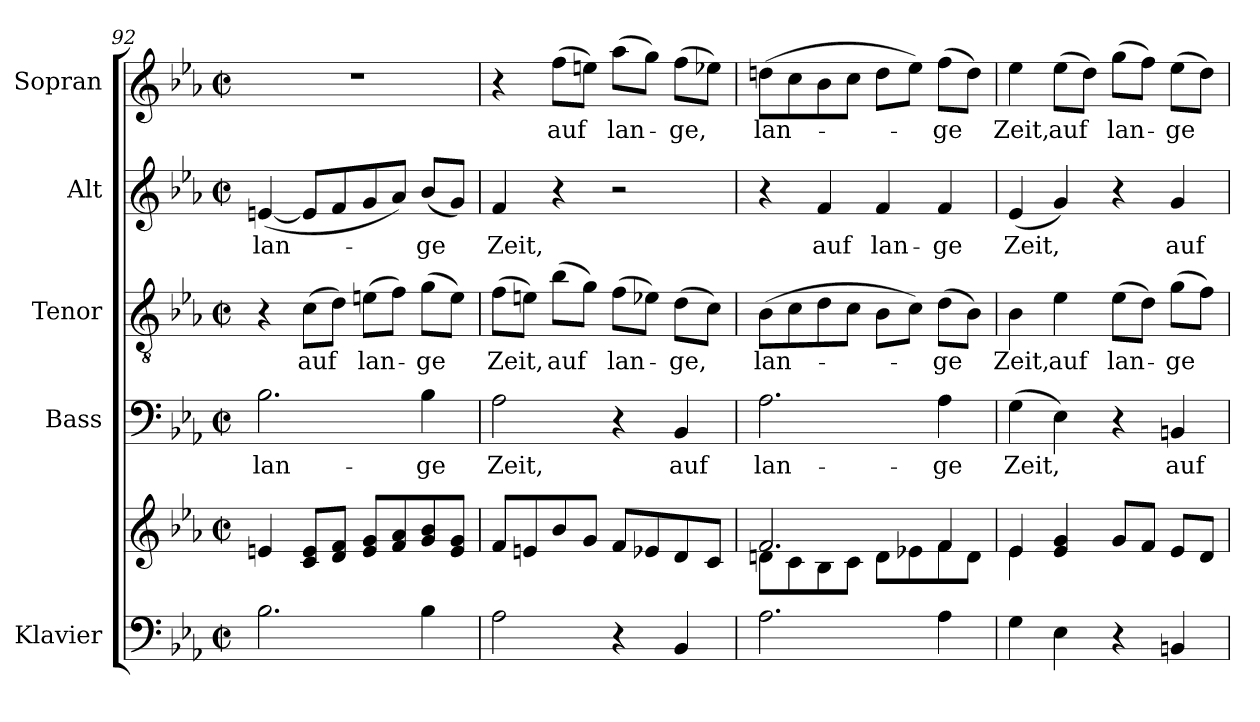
**kern	**kern	**kern	**text	**kern	**text	**kern	**text	**kern	**text
*part5	*part5	*part4	*part4	*part3	*part3	*part2	*part2	*part1	*part1
*staff6	*staff5	*staff4	*staff4	*staff3	*staff3	*staff2	*staff2	*staff1	*staff1
*I"Klavier	*	*I"Bass	*	*I"Tenor	*	*I"Alt	*	*I"Sopran	*
*I'Klav.	*	*I'B.	*	*I'T.	*	*I'A.	*	*I'S.	*
*clefF4	*clefG2	*clefF4	*	*clefGv2	*	*clefG2	*	*clefG2	*
*	*	*	*	*ITrd7c12	*	*	*	*	*
*k[b-e-a-]	*k[b-e-a-]	*k[b-e-a-]	*	*k[b-e-a-]	*	*k[b-e-a-]	*	*k[b-e-a-]	*
*E-:	*E-:	*E-:	*	*E-:	*	*E-:	*	*E-:	*
*M2/2	*M2/2	*M2/2	*	*M2/2	*	*M2/2	*	*M2/2	*
*met(c|)	*met(c|)	*met(c|)	*	*met(c|)	*	*met(c|)	*	*met(c|)	*
=92	=92	=92	=92	=92	=92	=92	=92	=92	=92
!	!	!	!LO:LY:b:color=#000000	!	!	!	!	!	!
!	!	!	!	!	!	!	!LO:LY:b:color=#000000	!	!
2.B-i\	4eni/	2.B-i\	lan-	4r	.	([4eni/	lan-	1r	.
!	!	!	!	!	!LO:LY:b:color=#000000	!	!	!	!
.	8ci/ 8eiL	.	.	(8Ci\L	auf	8ei/L]	.	.	.
.	8di/ 8fiJ	.	.	8Di\J)	.	8fi/	.	.	.
!	!	!	!	!	!LO:LY:b:color=#000000	!	!	!	!
.	8ei/ 8giL	.	.	(8Eni\L	lan-	8gi/	.	.	.
.	8fi/ 8a-i	.	.	8Fi\J)	.	8a-i/J)	.	.	.
!	!	!	!LO:LY:b:color=#000000	!	!	!	!	!	!
!	!	!	!	!	!LO:LY:b:color=#000000	!	!	!	!
!	!	!	!	!	!	!	!LO:LY:b:color=#000000	!	!
4B-i\	8gi/ 8b-i	4B-i\	-ge	(8Gi\L	-ge	(8b-i/L	-ge	.	.
.	8ei/ 8giJ	.	.	8Ei\J)	.	8gi/J)	.	.	.
=93	=93	=93	=93	=93	=93	=93	=93	=93	=93
!	!	!	!LO:LY:b:color=#000000	!	!	!	!	!	!
!	!	!	!	!	!LO:LY:b:color=#000000	!	!	!	!
!	!	!	!	!	!	!	!LO:LY:b:color=#000000	!	!
2A-i\	8fi/L	2A-i\	Zeit,	(8Fi\L	Zeit,	4fi/	Zeit,	4r	.
.	8eni/	.	.	8Eni\J)	.	.	.	.	.
!	!	!	!	!	!LO:LY:b:color=#000000	!	!	!	!
!	!	!	!	!	!	!	!	!	!LO:LY:b:color=#000000
.	8b-i/	.	.	(8B-i\L	auf	4r	.	(8ffi\L	auf
.	8gi/J	.	.	8Gi\J)	.	.	.	8eeni\J)	.
!	!	!	!	!	!LO:LY:b:color=#000000	!	!	!	!
!	!	!	!	!	!	!	!	!	!LO:LY:b:color=#000000
4r	8fi/L	4r	.	(8Fi\L	lan-	2r	.	(8aa-i\L	lan-
.	8e-Xi/	.	.	8E-Xi\J)	.	.	.	8ggi\J)	.
!	!	!	!LO:LY:b:color=#000000	!	!	!	!	!	!
!	!	!	!	!	!LO:LY:b:color=#000000	!	!	!	!
!	!	!	!	!	!	!	!	!	!LO:LY:b:color=#000000
4BB-i/	8di/	4BB-i/	auf	(8Di\L	-ge,	.	.	(8ffi\L	-ge,
.	8ci/J	.	.	8Ci\J)	.	.	.	8ee-Xi\J)	.
!!LO:PB:g=z
=94	=94	=94	=94	=94	=94	=94	=94	=94	=94
*	*^	*	*	*	*	*	*	*	*
!	!	!	!	!LO:LY:b:color=#000000	!	!	!	!	!	!
!	!	!	!	!	!	!LO:LY:b:color=#000000	!	!	!	!
!	!	!	!	!	!	!	!	!	!	!LO:LY:b:color=#000000
2.A-i\	2.fi/	8dni\L	2.A-i\	lan-	(8BB-i\L	lan-	4r	.	(8ddni\L	lan-
.	.	8ci\	.	.	8Ci\	.	.	.	8cci\	.
!	!	!	!	!	!	!	!	!LO:LY:b:color=#000000	!	!
.	.	8B-i\	.	.	8Di\	.	4fi/	auf	8b-i\	.
.	.	8ci\J	.	.	8Ci\J	.	.	.	8cci\J	.
!	!	!	!	!	!	!	!	!LO:LY:b:color=#000000	!	!
.	.	8di\L	.	.	8BB-i\L	.	4fi/	lan-	8ddi\L	.
.	.	8e-Xi\	.	.	8Ci\J)	.	.	.	8ee-i\J)	.
!	!	!	!	!LO:LY:b:color=#000000	!	!	!	!	!	!
!	!	!	!	!	!	!LO:LY:b:color=#000000	!	!	!	!
!	!	!	!	!	!	!	!	!LO:LY:b:color=#000000	!	!
!	!	!	!	!	!	!	!	!	!	!LO:LY:b:color=#000000
4A-i\	4fi/	8fi\	4A-i\	-ge	(8Di\L	-ge	4fi/	-ge	(8ffi\L	-ge
.	.	8di\J	.	.	8BB-i\J)	.	.	.	8ddi\J)	.
=95	=95	=95	=95	=95	=95	=95	=95	=95	=95	=95
!	!	!	!	!LO:LY:b:color=#000000	!	!	!	!	!	!
!	!	!	!	!	!	!LO:LY:b:color=#000000	!	!	!	!
!	!	!	!	!	!	!	!	!LO:LY:b:color=#000000	!	!
!	!	!	!	!	!	!	!	!	!	!LO:LY:b:color=#000000
4Gi\	4e-i/	4e-i\	(4Gi\	Zeit,	4BB-i\	Zeit,	(4e-i/	Zeit,	4ee-i\	Zeit,
!	!	!	!	!	!	!LO:LY:b:color=#000000	!	!	!	!
!	!	!	!	!	!	!	!	!	!	!LO:LY:b:color=#000000
4E-i\	4e-i/ 4gi	2.ryy	4E-i\)	.	4E-i\	auf	4gi/)	.	(8ee-i\L	auf
.	.	.	.	.	.	.	.	.	8ddi\J)	.
!	!	!	!	!	!	!LO:LY:b:color=#000000	!	!	!	!
!	!	!	!	!	!	!	!	!	!	!LO:LY:b:color=#000000
4r	8gi/L	.	4r	.	(8E-i\L	lan-	4r	.	(8ggi\L	lan-
.	8fi/J	.	.	.	8Di\J)	.	.	.	8ffi\J)	.
!	!	!	!	!LO:LY:b:color=#000000	!	!	!	!	!	!
!	!	!	!	!	!	!LO:LY:b:color=#000000	!	!	!	!
!	!	!	!	!	!	!	!	!LO:LY:b:color=#000000	!	!
!	!	!	!	!	!	!	!	!	!	!LO:LY:b:color=#000000
4BBni/	8e-i/L	.	4BBni/	auf	(8Gi\L	-ge	4gi/	auf	(8ee-i\L	-ge
.	8di/J	.	.	.	8Fi\J)	.	.	.	8ddi\J)	.
*	*v	*v	*	*	*	*	*	*	*	*
=	=	=	=	=	=	=	=	=	=
*-	*-	*-	*-	*-	*-	*-	*-	*-	*-
